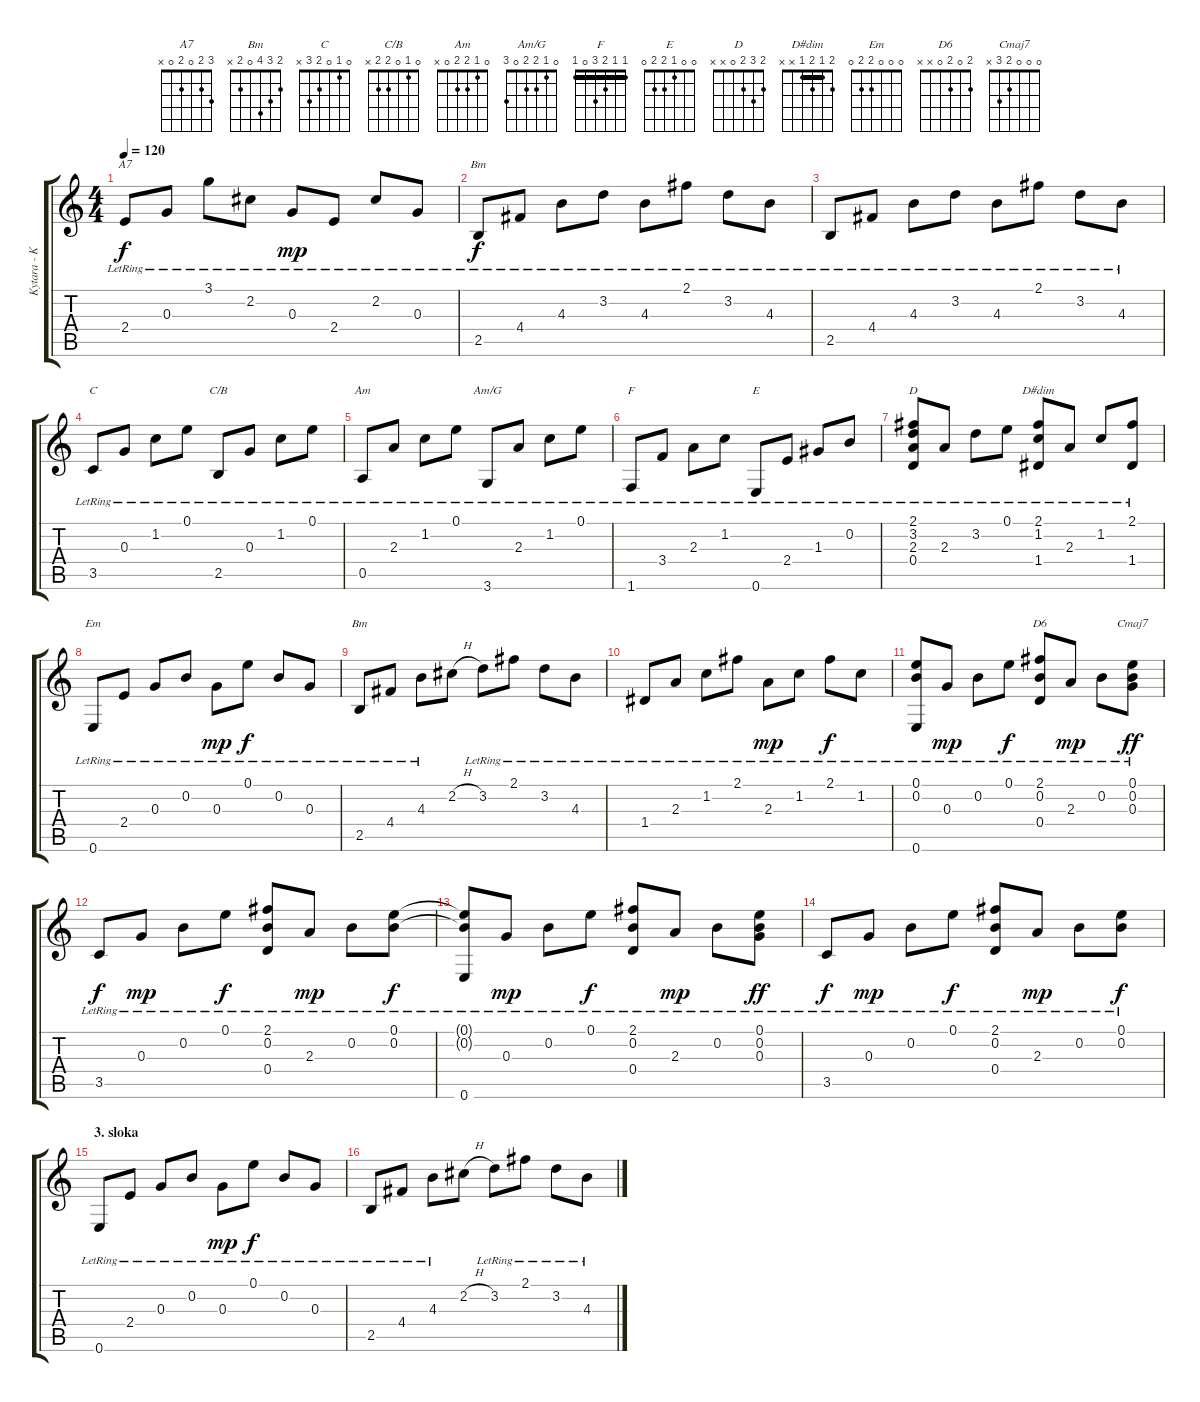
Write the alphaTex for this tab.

\track ("Kytara - Karel Plihal" "Kytara - K") {instrument acousticguitarnylon}
\staff {score tabs}
\tuning (E4 B3 G3 D3 A2 E2) {hide}
\chord ("A7" 3 2 0 2 0 x)
\chord ("Bm" 2 3 4 4 2 x) {barre 2}
\chord ("C" 0 1 0 2 3 x)
\chord ("C/B" 0 1 0 2 2 x)
\chord ("Am" 0 1 2 2 0 x)
\chord ("Am/G" 0 1 2 2 0 3)
\chord ("F" 1 1 2 3 0 1) {barre 1}
\chord ("E" 0 0 1 2 2 0)
\chord ("D" 2 3 2 0 x x)
\chord ("D#dim" 2 1 2 1 x x) {barre 1}
\chord ("Em" 0 0 0 2 2 0)
\chord ("Bm" 2 3 4 0 2 x)
\chord ("D6" 2 0 2 0 x x)
\chord ("Cmaj7" 0 0 0 2 3 x)
\ts (4 4)
\tempo 120
\clef g2
\ks c
2.4{lr}.8{ch "A7" dy f} 0.3{lr}.8 3.1{lr}.8 2.2{lr}.8 0.3{lr}.8{dy mp} 2.4{lr}.8 2.2{lr}.8 0.3{lr}.8 |
2.5{lr}.8{ch "Bm" dy f} 4.4{lr}.8 4.3{lr}.8 3.2{lr}.8 4.3{lr}.8 2.1{lr}.8 3.2{lr}.8 4.3{lr}.8 |
2.5{lr}.8 4.4{lr}.8 4.3{lr}.8 3.2{lr}.8 4.3{lr}.8 2.1{lr}.8 3.2{lr}.8 4.3{lr}.8 |
3.5{lr}.8{ch "C"} 0.3{lr}.8 1.2{lr}.8 0.1{lr}.8 2.5{lr}.8{ch "C/B"} 0.3{lr}.8 1.2{lr}.8 0.1{lr}.8 |
0.5{lr}.8{ch "Am"} 2.3{lr}.8 1.2{lr}.8 0.1{lr}.8 3.6{lr}.8{ch "Am/G"} 2.3{lr}.8 1.2{lr}.8 0.1{lr}.8 |
1.6{lr}.8{ch "F"} 3.4{lr}.8 2.3{lr}.8 1.2{lr}.8 0.6{lr}.8{ch "E"} 2.4{lr}.8 1.3{lr}.8 0.2{lr}.8 |
(2.1{lr} 3.2{lr} 2.3{lr} 0.4{lr}).8{ch "D"} 2.3{lr}.8 3.2{lr}.8 0.1{lr}.8 (2.1{lr} 1.2{lr} 1.4{lr}).8{ch "D#dim"} 2.3{lr}.8 1.2{lr}.8 (2.1{lr} 1.4{lr}).8 |
0.6{lr}.8{ch "Em"} 2.4{lr}.8 0.3{lr}.8 0.2{lr}.8 0.3{lr}.8{dy mp} 0.1{lr}.8{dy f} 0.2{lr}.8 0.3{lr}.8 |
2.5{lr}.8{ch "Bm"} 4.4{lr}.8 4.3{lr}.8 2.2{h}.8 3.2{lr}.8 2.1{lr}.8 3.2{lr}.8 4.3{lr}.8 |
1.4{lr}.8 2.3{lr}.8 1.2{lr}.8 2.1{lr}.8 2.3{lr}.8{dy mp} 1.2{lr}.8 2.1{lr}.8{dy f} 1.2{lr}.8 |
(0.1{lr} 0.2{lr} 0.6{lr}).8 0.3{lr}.8{dy mp} 0.2{lr}.8 0.1{lr}.8{dy f} (2.1{lr} 0.2{lr} 0.4{lr}).8{ch "D6"} 2.3{lr}.8{dy mp} 0.2{lr}.8 (0.1{lr} 0.2{lr} 0.3{lr}).8{ch "Cmaj7" dy ff} |
3.5{lr}.8{dy f} 0.3{lr}.8{dy mp} 0.2{lr}.8 0.1{lr}.8{dy f} (2.1{lr} 0.2{lr} 0.4{lr}).8 2.3{lr}.8{dy mp} 0.2{lr}.8 (0.1{lr} 0.2{lr}).8{dy f} |
(0.1{t} 0.2{t} 0.6{lr}).8 0.3{lr}.8{dy mp} 0.2{lr}.8 0.1{lr}.8{dy f} (2.1{lr} 0.2{lr} 0.4{lr}).8 2.3{lr}.8{dy mp} 0.2{lr}.8 (0.1{lr} 0.2{lr} 0.3{lr}).8{dy ff} |
3.5{lr}.8{dy f} 0.3{lr}.8{dy mp} 0.2{lr}.8 0.1{lr}.8{dy f} (2.1{lr} 0.2{lr} 0.4{lr}).8 2.3{lr}.8{dy mp} 0.2{lr}.8 (0.1{lr} 0.2{lr}).8{dy f} |
\section ("" "3. sloka")
0.6{lr}.8 2.4{lr}.8 0.3{lr}.8 0.2{lr}.8 0.3{lr}.8{dy mp} 0.1{lr}.8{dy f} 0.2{lr}.8 0.3{lr}.8 |
2.5{lr}.8 4.4{lr}.8 4.3{lr}.8 2.2{h}.8 3.2{lr}.8 2.1{lr}.8 3.2{lr}.8 4.3{lr}.8
